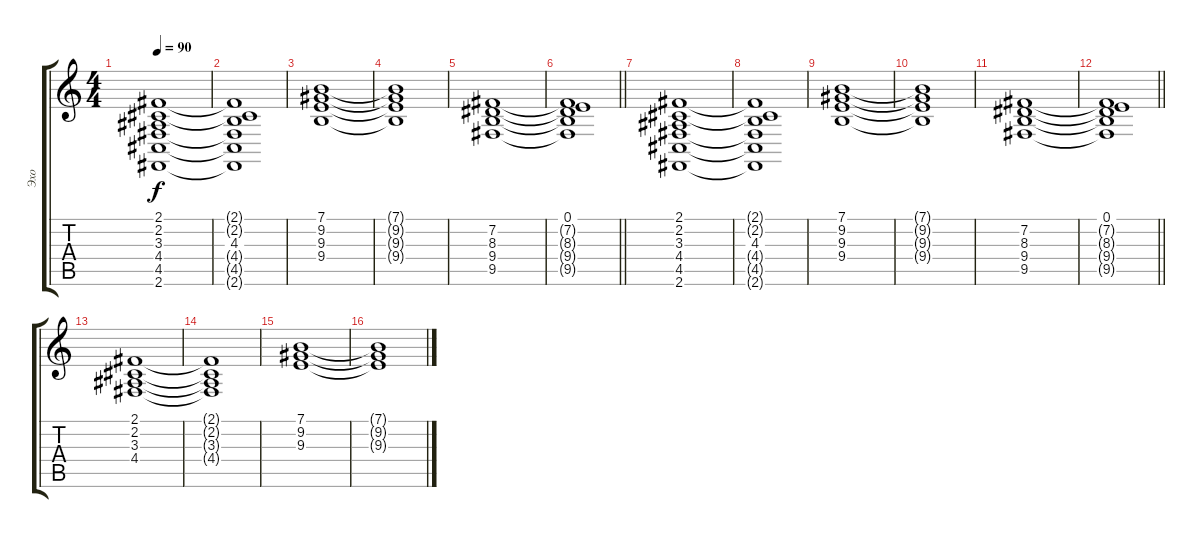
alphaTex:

\track ("Эхо" "Эхо") {instrument pad2warm}
\staff {score tabs}
\tuning (E4 B3 G3 D3 A2 E2) {hide}
\ts (4 4)
\tempo 90
\clef g2
\ks c
(2.1 2.2 3.3 4.4 4.5 2.6).1{dy f} |
(2.1{t} 2.2{t} 4.3 4.4{t} 4.5{t} 2.6{t}).1 |
(7.1 9.2 9.3 9.4).1 |
(7.1{t} 9.2{t} 9.3{t} 9.4{t}).1 |
(7.2 8.3 9.4 9.5).1 |
\barLineRight lightlight
(0.1 7.2{t} 8.3{t} 9.4{t} 9.5{t}).1 |
(2.1 2.2 3.3 4.4 4.5 2.6).1 |
(2.1{t} 2.2{t} 4.3 4.4{t} 4.5{t} 2.6{t}).1 |
(7.1 9.2 9.3 9.4).1 |
(7.1{t} 9.2{t} 9.3{t} 9.4{t}).1 |
(7.2 8.3 9.4 9.5).1 |
\barLineRight lightlight
(0.1 7.2{t} 8.3{t} 9.4{t} 9.5{t}).1 |
(2.1 2.2 3.3 4.4).1 |
(2.1{t} 2.2{t} 3.3{t} 4.4{t}).1 |
(7.1 9.2 9.3).1 |
(7.1{t} 9.2{t} 9.3{t}).1
